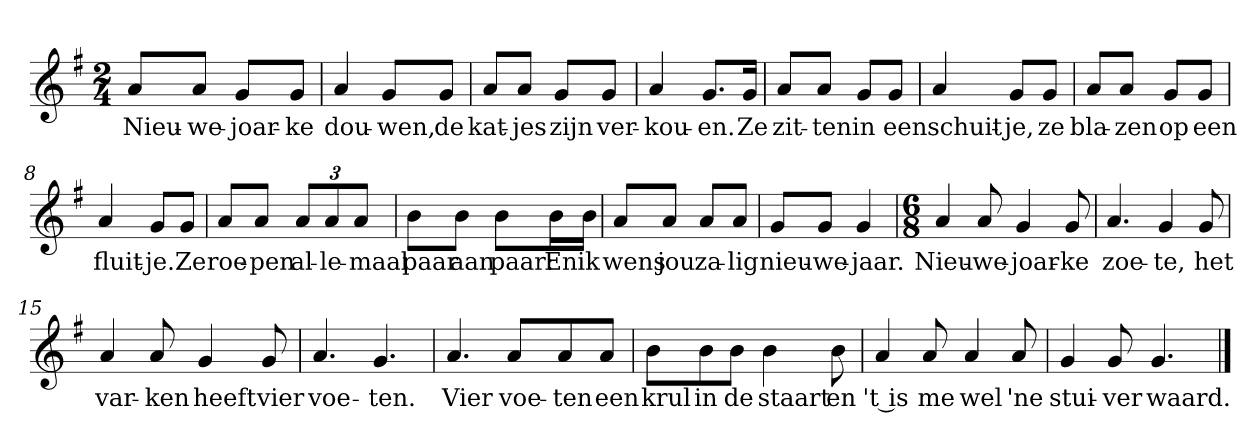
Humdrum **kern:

**kern	**text
*part1	*part1
*staff1	*staff1
*clefG2	*
*k[f#]	*
*G:	*
*M2/4	*
*MM120	*
=1	=1
8a/L	Nieu-
8a/J	-we-
8g/L	-joar-
8g/J	-ke
=2	=2
4a	dou-
8g/L	-wen,
8g/J	de
=3	=3
8a/L	kat-
8a/J	-jes
8g/L	zijn
8g/J	ver-
=4	=4
4a	-kou-
8.g/L	-en.
16g/Jk	Ze
=5	=5
8a/L	zit-
8a/J	-ten
8g/L	in
8g/J	een
=6	=6
4a	schuit-
8g/L	-je,
8g/J	ze
=7	=7
8a/L	bla-
8a/J	-zen
8g/L	op
8g/J	een
=8	=8
4a	fluit-
8g/L	-je.
8g/J	Ze
=9	=9
8a/L	roe-
8a/J	-pen
12a/L	al-
12a/	-le-
12a/J	-maal
=10	=10
8b\L	paar
8b\J	aan
8b\L	paar:
16b\L	En
16b\JJ	ik
=11	=11
8a/L	wens
8a/J	jou
8a/L	za-
8a/J	-lig
=12	=12
8g/L	nieu-
8g/J	-we-
4g	-jaar.
=13	=13
*M6/8	*
4a	Nieu-
8a	-we-
4g	-joar-
8g	-ke
=14	=14
4.a	zoe-
4g	-te,
8g	het
=15	=15
4a	var-
8a	-ken
4g	heeft
8g	vier
=16	=16
4.a	voe-
4.g	-ten.
=17	=17
4.a	Vier
8a/L	voe-
8a/	-ten
8a/J	een
=18	=18
8b\L	krul
8b\	in
8b\J	de
4b	staart
8b	en
=19	=19
4a	't is
8a	me
4a	wel
8a	'ne
=20	=20
4g	stui-
8g	-ver
4.g	waard.
==	==
*-	*-
